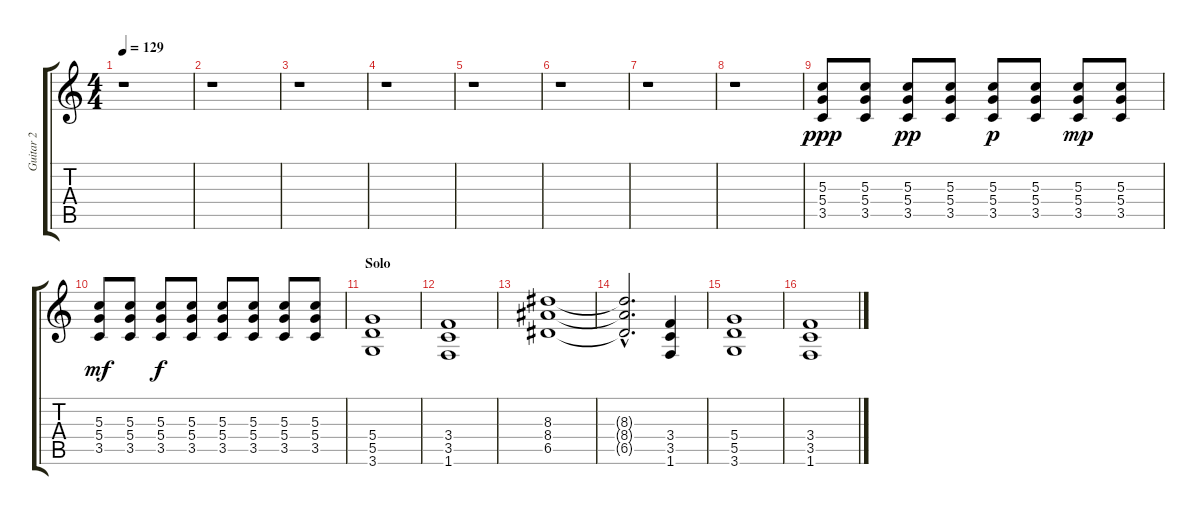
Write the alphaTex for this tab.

\track ("Guitar 2" "Guitar 2") {instrument distortionguitar}
\staff {score tabs}
\tuning (E4 B3 G3 D3 A2 E2) {hide}
\ts (4 4)
\tempo 129
\clef g2
\ks c
r.1{dy ppp} |
r.1 |
r.1 |
r.1 |
r.1 |
r.1 |
r.1 |
r.1 |
(5.3 5.4 3.5).8 (5.3 5.4 3.5).8 (5.3 5.4 3.5).8{dy pp} (5.3 5.4 3.5).8 (5.3 5.4 3.5).8{dy p} (5.3 5.4 3.5).8 (5.3 5.4 3.5).8{dy mp} (5.3 5.4 3.5).8 |
(5.3 5.4 3.5).8{dy mf} (5.3 5.4 3.5).8 (5.3 5.4 3.5).8{dy f} (5.3 5.4 3.5).8 (5.3 5.4 3.5).8 (5.3 5.4 3.5).8 (5.3 5.4 3.5).8 (5.3 5.4 3.5).8 |
\section ("" "Solo")
(5.4 5.5 3.6).1 |
(3.4 3.5 1.6).1 |
(8.3 8.4 6.5).1 |
(8.3{hac t} 8.4{hac t} 6.5{hac t}).2{d} (3.4 3.5 1.6).4 |
(5.4 5.5 3.6).1 |
(3.4 3.5 1.6).1
